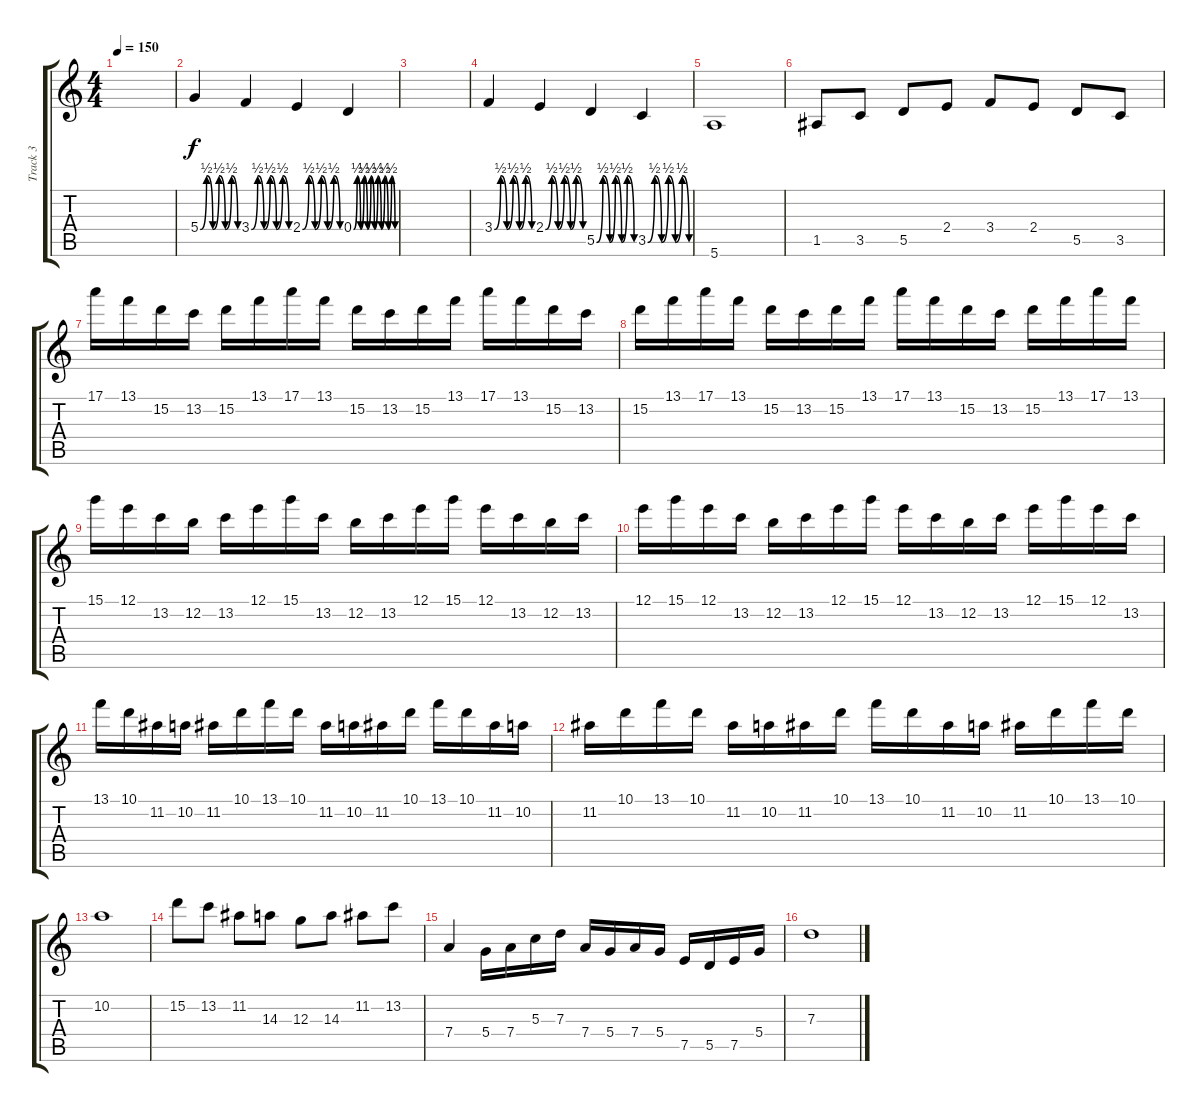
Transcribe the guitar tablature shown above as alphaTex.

\track ("Track 3" "Track 3") {instrument distortionguitar}
\staff {score tabs}
\tuning (E4 B3 G3 D3 A2 E2) {hide}
\ts (4 4)
\tempo 150
\clef g2
\ks c
|
5.4{be (custom 0 0 10 2 20 0 30 2 40 0 50 2 60 0)}.4 3.4{be (custom 0 0 10 2 20 0 30 2 40 0 50 2 60 0)}.4 2.4{be (custom 0 0 10 2 20 0 30 2 40 0 50 2 60 0)}.4 0.4{be (custom 0 0 5 2 10 0 15 2 20 0 25 2 30 0 35 2 40 0 45 2 50 0 55 2 60 0)}.4 |
|
3.4{be (custom 0 0 10 2 20 0 30 2 40 0 50 2 60 0)}.4 2.4{be (custom 0 0 10 2 20 0 30 2 40 0 49 2 60 0)}.4 5.5{be (custom 0 0 10 2 21 0 30 2 40 0 49 2 60 0)}.4 3.5{be (custom 0 0 10 2 20 0 30 2 40 0 50 2 60 0)}.4 |
5.6.1 |
1.5.8 3.5.8 5.5.8 2.4.8 3.4.8 2.4.8 5.5.8 3.5.8 |
17.1.16 13.1.16 15.2.16 13.2.16 15.2.16 13.1.16 17.1.16 13.1.16 15.2.16 13.2.16 15.2.16 13.1.16 17.1.16 13.1.16 15.2.16 13.2.16 |
15.2.16 13.1.16 17.1.16 13.1.16 15.2.16 13.2.16 15.2.16 13.1.16 17.1.16 13.1.16 15.2.16 13.2.16 15.2.16 13.1.16 17.1.16 13.1.16 |
15.1.16 12.1.16 13.2.16 12.2.16 13.2.16 12.1.16 15.1.16 13.2.16 12.2.16 13.2.16 12.1.16 15.1.16 12.1.16 13.2.16 12.2.16 13.2.16 |
12.1.16 15.1.16 12.1.16 13.2.16 12.2.16 13.2.16 12.1.16 15.1.16 12.1.16 13.2.16 12.2.16 13.2.16 12.1.16 15.1.16 12.1.16 13.2.16 |
13.1.16 10.1.16 11.2.16 10.2.16 11.2.16 10.1.16 13.1.16 10.1.16 11.2.16 10.2.16 11.2.16 10.1.16 13.1.16 10.1.16 11.2.16 10.2.16 |
11.2.16 10.1.16 13.1.16 10.1.16 11.2.16 10.2.16 11.2.16 10.1.16 13.1.16 10.1.16 11.2.16 10.2.16 11.2.16 10.1.16 13.1.16 10.1.16 |
10.2.1 |
15.2.8 13.2.8 11.2.8 14.3.8 12.3.8 14.3.8 11.2.8 13.2.8 |
7.4.4 5.4.16 7.4.16 5.3.16 7.3.16 7.4.16 5.4.16 7.4.16 5.4.16 7.5.16 5.5.16 7.5.16 5.4.16 |
7.3.1
